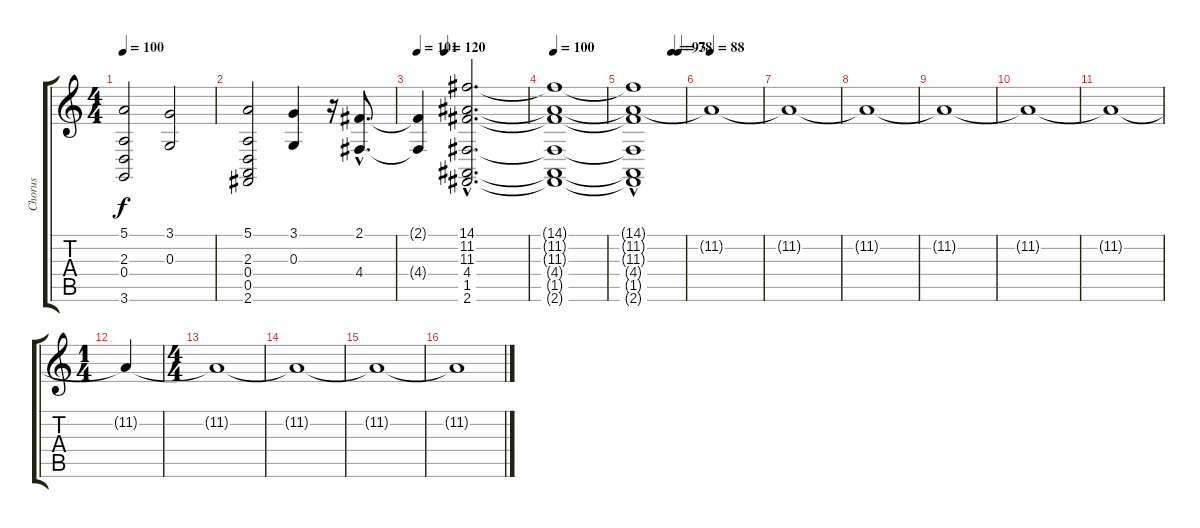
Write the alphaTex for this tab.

\track ("Chorus" "Chorus") {instrument choiraahs}
\staff {score tabs}
\tuning (E4 B3 G3 D3 A2 E2) {hide}
\ts (4 4)
\tempo 100
\clef g2
\ks c
(5.1 2.3 0.4 3.6).2{dy f} (3.1 0.3).2 |
(5.1 2.3 0.4 0.5 2.6).2 (3.1 0.3).4 r.16 (2.1{hac} 4.4{hac}).8{d} |
\tempo 101
\tempo (120 0.25)
(2.1{t} 4.4{t}).4 (14.1{hac} 11.2{hac} 11.3{hac} 4.4{hac} 1.5{hac} 2.6{hac}).2{d} |
\tempo 100
(14.1{t} 11.2{t} 11.3{t} 4.4{t} 1.5{t} 2.6{t}).1 |
\tempo (93 0.75)
\tempo (78 0.875)
(14.1{hac t} 11.2{t} 11.3{hac t} 4.4{hac t} 1.5{hac t} 2.6{hac t}).1 |
\tempo 88
11.2{t}.1 |
11.2{t}.1 |
11.2{t}.1 |
11.2{t}.1 |
11.2{t}.1 |
11.2{t}.1 |
\ts (1 4)
11.2{t}.4 |
\ts (4 4)
11.2{t}.1 |
11.2{t}.1 |
11.2{t}.1 |
11.2{t}.1
